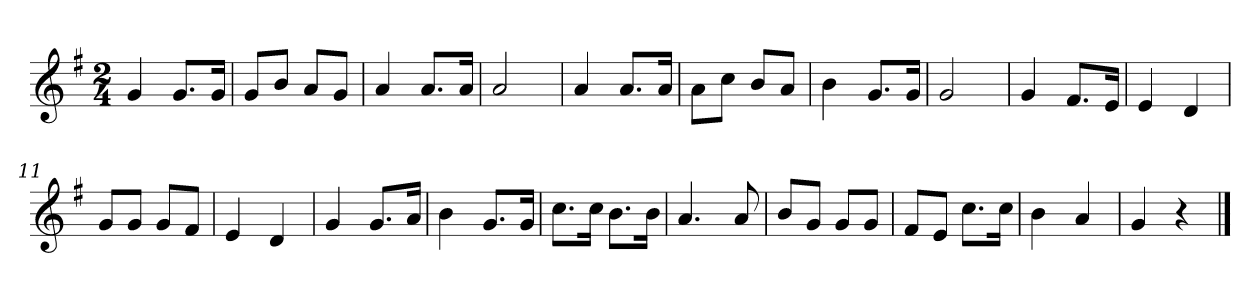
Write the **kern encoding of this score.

**kern
*part1
*staff1
*k[f#]
*M2/4
*MM120
=1
4g
8.gL
16gJk
=2
8gL
8bJ
8aL
8gJ
=3
4a
8.aL
16aJk
=4
2a
=5
4a
8.aL
16aJk
=6
8aL
8ccJ
8bL
8aJ
=7
4b
8.gL
16gJk
=8
2g
=9
4g
8.f#L
16eJk
=10
4e
4d
=11
8gL
8gJ
8gL
8f#J
=12
4e
4d
=13
4g
8.gL
16aJk
=14
4b
8.gL
16gJk
=15
8.ccL
16ccJk
8.bL
16bJk
=16
4.a
8a
=17
8bL
8gJ
8gL
8gJ
=18
8f#L
8eJ
8.ccL
16ccJk
=19
4b
4a
=20
4g
4r
==
*-
